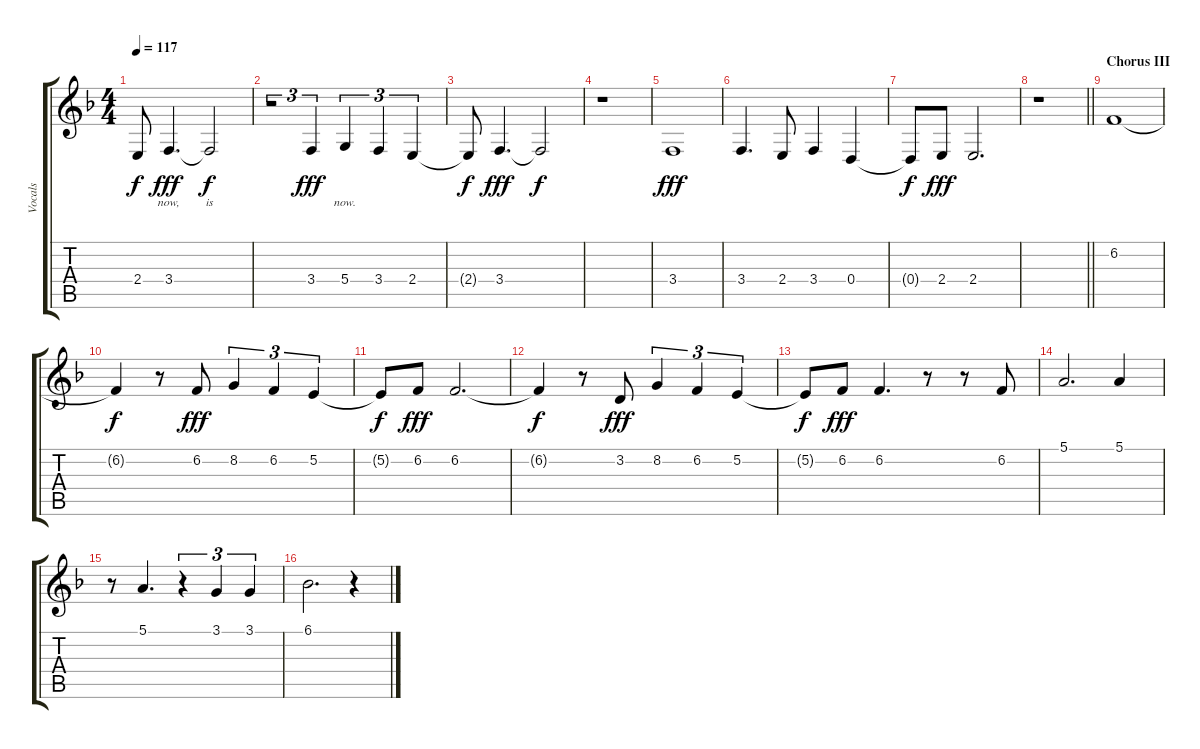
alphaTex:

\track ("Vocals" "Vocals") {instrument lead6voice}
\staff {score tabs}
\tuning (E4 B3 G3 D3 A2 E2) {hide}
\ts (4 4)
\tempo 117
\clef g2
\ks f
2.4{t}.8{lyrics (0 "") lyrics (1 "") lyrics (2 "") lyrics (3 "") lyrics (4 "") dy f} 3.4.4{d lyrics (0 "now,") lyrics (1 "") lyrics (2 "") lyrics (3 "") lyrics (4 "") dy fff} 3.4{t}.2{lyrics (0 "is") lyrics (1 "") lyrics (2 "") lyrics (3 "") lyrics (4 "") dy f} |
r.2{tu (3 2)} 3.4.4{tu (3 2) lyrics (0 "") lyrics (1 "") lyrics (2 "") lyrics (3 "") lyrics (4 "") dy fff} 5.4.4{tu (3 2) lyrics (0 "now.") lyrics (1 "") lyrics (2 "") lyrics (3 "") lyrics (4 "")} 3.4.4{tu (3 2)} 2.4.4{tu (3 2)} |
2.4{t}.8{dy f} 3.4.4{d dy fff} 3.4{t}.2{dy f} |
r.1 |
3.4.1{dy fff} |
3.4.4{d} 2.4.8 3.4.4 0.4.4 |
0.4{t}.8{dy f} 2.4.8{dy fff} 2.4.2{d} |
\barLineRight lightlight
r.1 |
\section ("" "Chorus III")
6.2.1 |
6.2{t}.4{dy f} r.8 6.2.8{dy fff} 8.2.4{tu (3 2)} 6.2.4{tu (3 2)} 5.2.4{tu (3 2)} |
5.2{t}.8{dy f} 6.2.8{dy fff} 6.2.2{d} |
6.2{t}.4{dy f} r.8 3.2.8{dy fff} 8.2.4{tu (3 2)} 6.2.4{tu (3 2)} 5.2.4{tu (3 2)} |
5.2{t}.8{dy f} 6.2.8{dy fff} 6.2.4{d} r.8 r.8 6.2.8 |
5.1.2{d} 5.1.4 |
r.8 5.1.4{d} r.4{tu (3 2)} 3.1.4{tu (3 2)} 3.1.4{tu (3 2)} |
6.1.2{d} r.4
